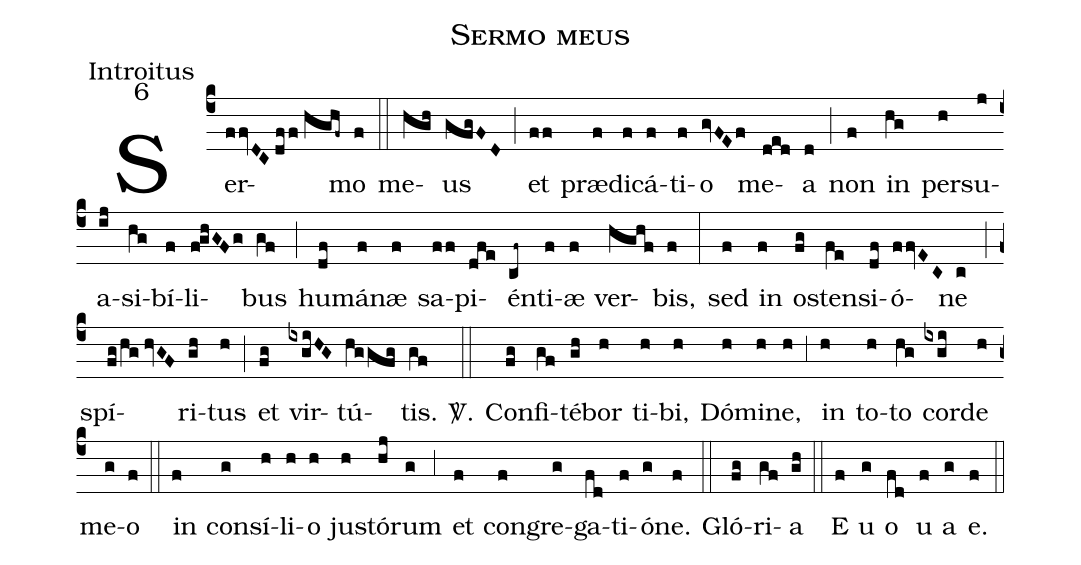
name:Sermo meus;
office-part:Introitus;
mode:6;
%%
(c4) Ser(ffvDC//dff//hghf~)mo(f) (::) me(hgh)us(gfgFD) (;) et(ff) præ(f)di(f)cá(f)ti(f)o(gvFEf) me(ded)a(d) (;) non(f) in(hg) per(h)su(j)a(ij)si(hg)bí(f)li(f!ghGFg)bus(gf) (;) hu(df)má(f)næ(f) sa(ff)pi(dfe)én(cf~)ti(f)æ(f) ver(hghf)bis,(f) (:) sed(f) in(f) o(fg)sten(fe)si(df)ó(ffvEC)ne(c) (;) spí(fg/hg//hvGF)ri(gh)tus(h) (;) et(fg) vir(ixgiHG)tú(hggfg)tis.(gf) <sp>V/</sp>.(::) Con(fg)fi(gf)té(gh)bor(h) ti(h)bi,(h) Dó(h)mi(h)ne,(h) (;3) in(h) to(h)to(hg) cor(ixgi)de(h) me(g)o(f) (::) in(f) con(g)sí(h)li(h)o(h) ju(h)stó(hj)rum(g) (;3) et(f) con(f)gre(g)ga(fd)ti(f)ó(g)ne.(f) (::) Gló(fg)ri(gf)a(gh) (::) E(f) u(g) o(fd) u(f) a(g) e.(f) (::)
